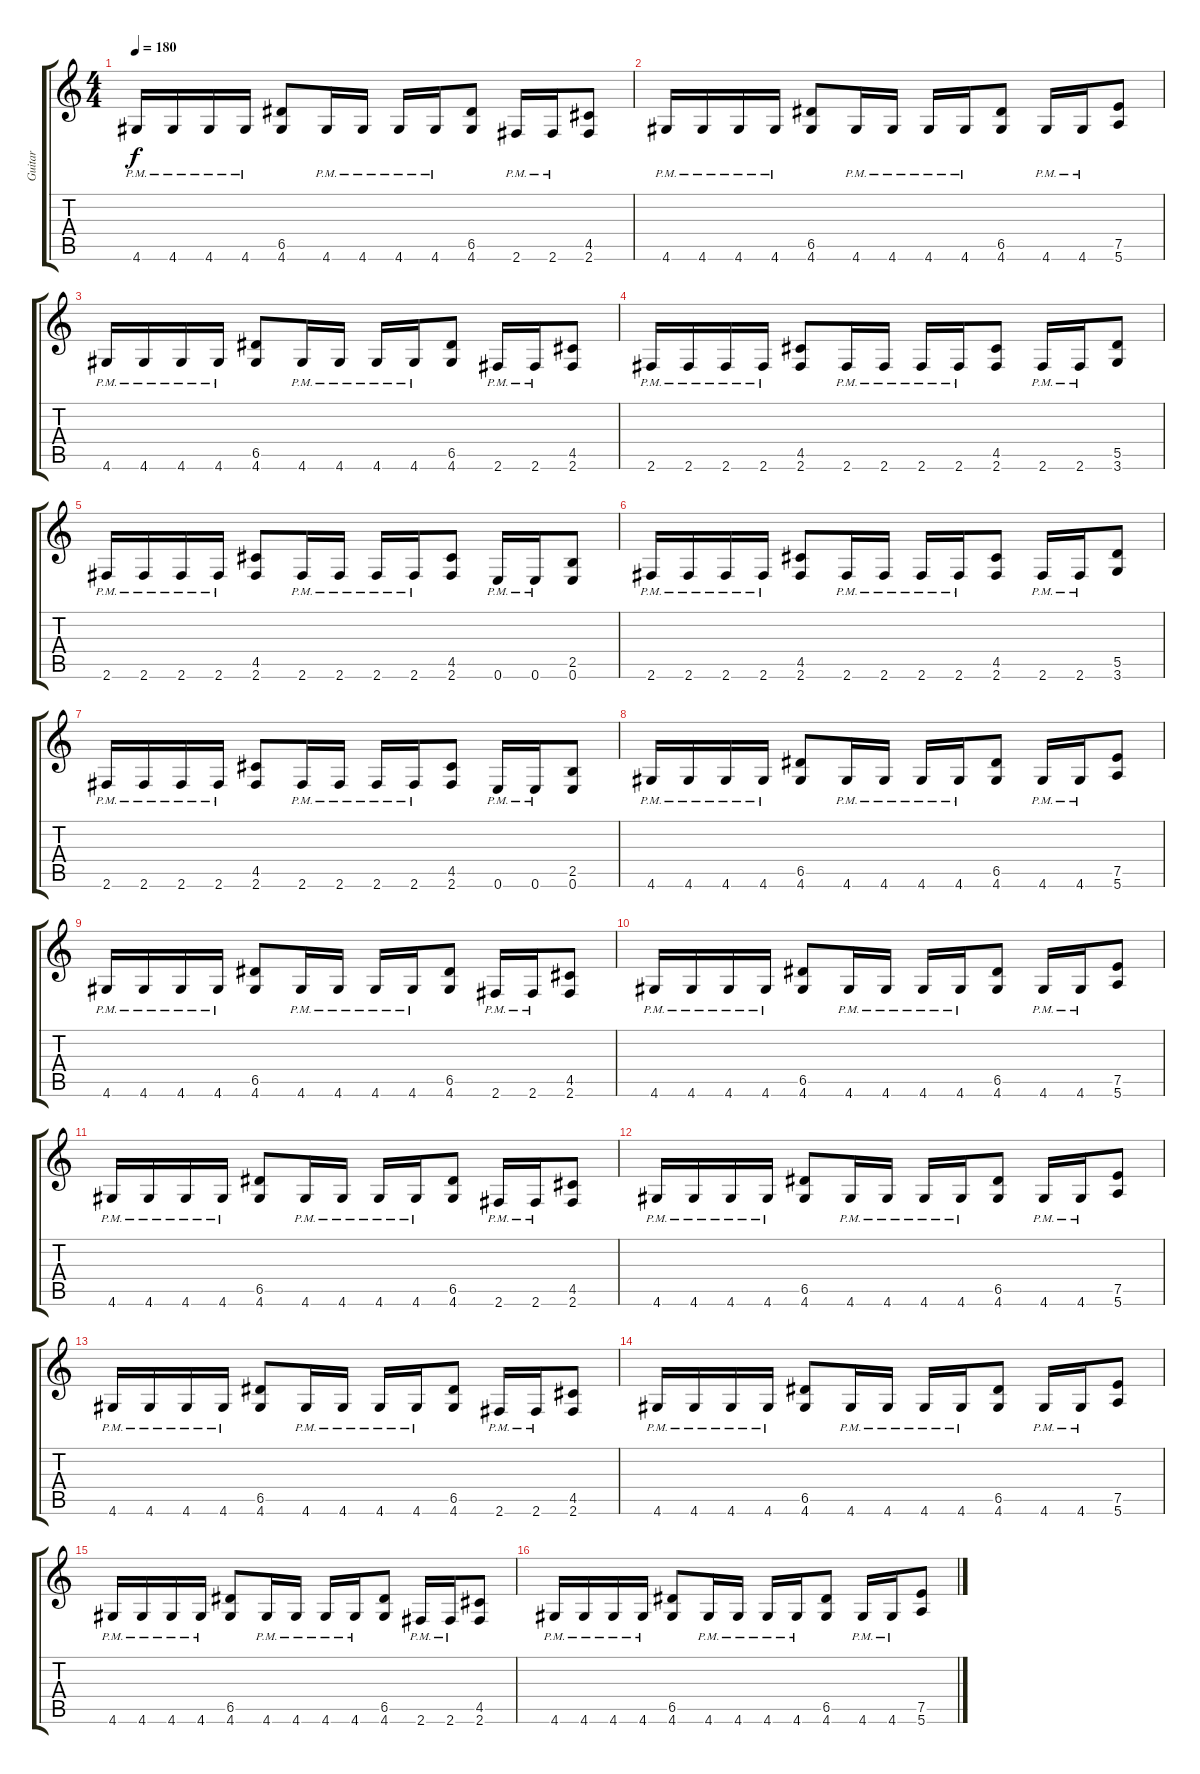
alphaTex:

\track ("Guitar" "Guitar") {instrument distortionguitar}
\staff {score tabs}
\tuning (E4 B3 G3 D3 A2 E2) {hide}
\ts (4 4)
\tempo 180
\clef g2
\ks c
4.6{pm}.16{dy f} 4.6{pm}.16 4.6{pm}.16 4.6{pm}.16 (6.5 4.6).8 4.6{pm}.16 4.6{pm}.16 4.6{pm}.16 4.6{pm}.16 (6.5 4.6).8 2.6{pm}.16 2.6{pm}.16 (4.5 2.6).8 |
4.6{pm}.16 4.6{pm}.16 4.6{pm}.16 4.6{pm}.16 (6.5 4.6).8 4.6{pm}.16 4.6{pm}.16 4.6{pm}.16 4.6{pm}.16 (6.5 4.6).8 4.6{pm}.16 4.6{pm}.16 (7.5 5.6).8 |
4.6{pm}.16 4.6{pm}.16 4.6{pm}.16 4.6{pm}.16 (6.5 4.6).8 4.6{pm}.16 4.6{pm}.16 4.6{pm}.16 4.6{pm}.16 (6.5 4.6).8 2.6{pm}.16 2.6{pm}.16 (4.5 2.6).8 |
2.6{pm}.16 2.6{pm}.16 2.6{pm}.16 2.6{pm}.16 (4.5 2.6).8 2.6{pm}.16 2.6{pm}.16 2.6{pm}.16 2.6{pm}.16 (4.5 2.6).8 2.6{pm}.16 2.6{pm}.16 (5.5 3.6).8 |
2.6{pm}.16 2.6{pm}.16 2.6{pm}.16 2.6{pm}.16 (4.5 2.6).8 2.6{pm}.16 2.6{pm}.16 2.6{pm}.16 2.6{pm}.16 (4.5 2.6).8 0.6{pm}.16 0.6{pm}.16 (2.5 0.6).8 |
2.6{pm}.16 2.6{pm}.16 2.6{pm}.16 2.6{pm}.16 (4.5 2.6).8 2.6{pm}.16 2.6{pm}.16 2.6{pm}.16 2.6{pm}.16 (4.5 2.6).8 2.6{pm}.16 2.6{pm}.16 (5.5 3.6).8 |
2.6{pm}.16 2.6{pm}.16 2.6{pm}.16 2.6{pm}.16 (4.5 2.6).8 2.6{pm}.16 2.6{pm}.16 2.6{pm}.16 2.6{pm}.16 (4.5 2.6).8 0.6{pm}.16 0.6{pm}.16 (2.5 0.6).8 |
4.6{pm}.16 4.6{pm}.16 4.6{pm}.16 4.6{pm}.16 (6.5 4.6).8 4.6{pm}.16 4.6{pm}.16 4.6{pm}.16 4.6{pm}.16 (6.5 4.6).8 4.6{pm}.16 4.6{pm}.16 (7.5 5.6).8 |
4.6{pm}.16 4.6{pm}.16 4.6{pm}.16 4.6{pm}.16 (6.5 4.6).8 4.6{pm}.16 4.6{pm}.16 4.6{pm}.16 4.6{pm}.16 (6.5 4.6).8 2.6{pm}.16 2.6{pm}.16 (4.5 2.6).8 |
4.6{pm}.16 4.6{pm}.16 4.6{pm}.16 4.6{pm}.16 (6.5 4.6).8 4.6{pm}.16 4.6{pm}.16 4.6{pm}.16 4.6{pm}.16 (6.5 4.6).8 4.6{pm}.16 4.6{pm}.16 (7.5 5.6).8 |
4.6{pm}.16 4.6{pm}.16 4.6{pm}.16 4.6{pm}.16 (6.5 4.6).8 4.6{pm}.16 4.6{pm}.16 4.6{pm}.16 4.6{pm}.16 (6.5 4.6).8 2.6{pm}.16 2.6{pm}.16 (4.5 2.6).8 |
4.6{pm}.16 4.6{pm}.16 4.6{pm}.16 4.6{pm}.16 (6.5 4.6).8 4.6{pm}.16 4.6{pm}.16 4.6{pm}.16 4.6{pm}.16 (6.5 4.6).8 4.6{pm}.16 4.6{pm}.16 (7.5 5.6).8 |
4.6{pm}.16 4.6{pm}.16 4.6{pm}.16 4.6{pm}.16 (6.5 4.6).8 4.6{pm}.16 4.6{pm}.16 4.6{pm}.16 4.6{pm}.16 (6.5 4.6).8 2.6{pm}.16 2.6{pm}.16 (4.5 2.6).8 |
4.6{pm}.16 4.6{pm}.16 4.6{pm}.16 4.6{pm}.16 (6.5 4.6).8 4.6{pm}.16 4.6{pm}.16 4.6{pm}.16 4.6{pm}.16 (6.5 4.6).8 4.6{pm}.16 4.6{pm}.16 (7.5 5.6).8 |
4.6{pm}.16 4.6{pm}.16 4.6{pm}.16 4.6{pm}.16 (6.5 4.6).8 4.6{pm}.16 4.6{pm}.16 4.6{pm}.16 4.6{pm}.16 (6.5 4.6).8 2.6{pm}.16 2.6{pm}.16 (4.5 2.6).8 |
4.6{pm}.16 4.6{pm}.16 4.6{pm}.16 4.6{pm}.16 (6.5 4.6).8 4.6{pm}.16 4.6{pm}.16 4.6{pm}.16 4.6{pm}.16 (6.5 4.6).8 4.6{pm}.16 4.6{pm}.16 (7.5 5.6).8
